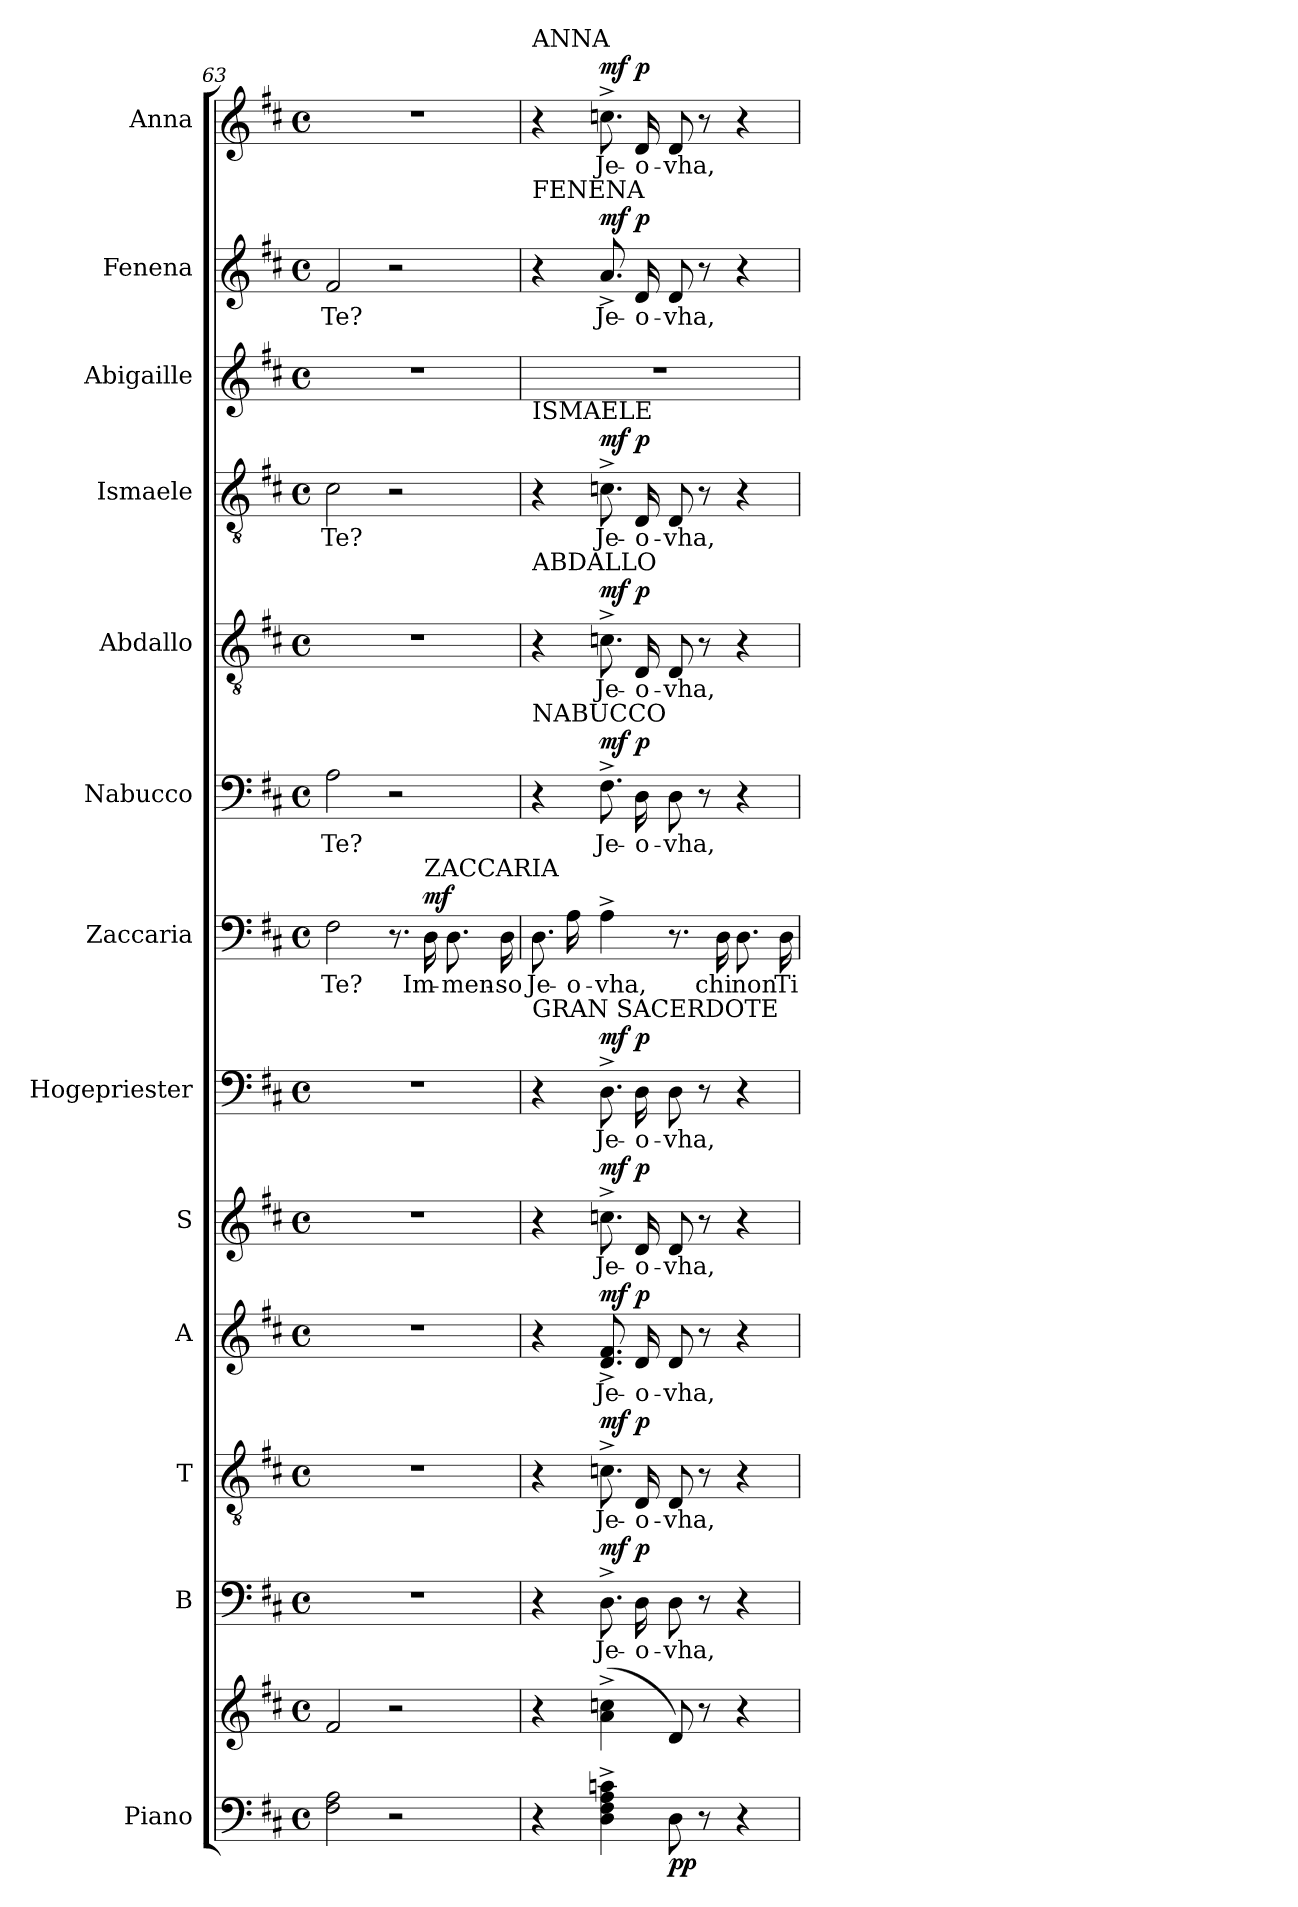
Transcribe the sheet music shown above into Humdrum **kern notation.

**kern	**kern	**dynam	**kern	**text	**dynam	**kern	**text	**dynam	**kern	**text	**dynam	**kern	**text	**dynam	**kern	**text	**dynam	**kern	**text	**dynam	**kern	**text	**dynam	**kern	**text	**dynam	**kern	**text	**dynam	**kern	**kern	**text	**dynam	**kern	**text	**dynam
*part13	*part13	*part13	*part12	*part12	*part12	*part11	*part11	*part11	*part10	*part10	*part10	*part9	*part9	*part9	*part8	*part8	*part8	*part7	*part7	*part7	*part6	*part6	*part6	*part5	*part5	*part5	*part4	*part4	*part4	*part3	*part2	*part2	*part2	*part1	*part1	*part1
*staff14	*staff13	*staff13/14	*staff12	*staff12	*staff12	*staff11	*staff11	*staff11	*staff10	*staff10	*staff10	*staff9	*staff9	*staff9	*staff8	*staff8	*staff8	*staff7	*staff7	*staff7	*staff6	*staff6	*staff6	*staff5	*staff5	*staff5	*staff4	*staff4	*staff4	*staff3	*staff2	*staff2	*staff2	*staff1	*staff1	*staff1
*I"Piano	*	*	*I"B	*	*	*I"T	*	*	*I"A	*	*	*I"S	*	*	*I"Hogepriester	*	*	*I"Zaccaria	*	*	*I"Nabucco	*	*	*I"Abdallo	*	*	*I"Ismaele	*	*	*I"Abigaille	*I"Fenena	*	*	*I"Anna	*	*
*I'Pno	*	*	*I'B	*	*	*I'T	*	*	*I'A	*	*	*I'S	*	*	*	*	*	*	*	*	*	*	*	*	*	*	*	*	*	*	*	*	*	*	*	*
!!LO:PB:g=z
*clefF4	*clefG2	*	*clefF4	*	*	*clefGv2	*	*	*clefG2	*	*	*clefG2	*	*	*clefF4	*	*	*clefF4	*	*	*clefF4	*	*	*clefGv2	*	*	*clefGv2	*	*	*clefG2	*clefG2	*	*	*clefG2	*	*
*k[f#c#]	*k[f#c#]	*	*k[f#c#]	*	*	*k[f#c#]	*	*	*k[f#c#]	*	*	*k[f#c#]	*	*	*k[f#c#]	*	*	*k[f#c#]	*	*	*k[f#c#]	*	*	*k[f#c#]	*	*	*k[f#c#]	*	*	*k[f#c#]	*k[f#c#]	*	*	*k[f#c#]	*	*
*M4/4	*M4/4	*	*M4/4	*	*	*M4/4	*	*	*M4/4	*	*	*M4/4	*	*	*M4/4	*	*	*M4/4	*	*	*M4/4	*	*	*M4/4	*	*	*M4/4	*	*	*M4/4	*M4/4	*	*	*M4/4	*	*
*met(c)	*met(c)	*	*met(c)	*	*	*met(c)	*	*	*met(c)	*	*	*met(c)	*	*	*met(c)	*	*	*met(c)	*	*	*met(c)	*	*	*met(c)	*	*	*met(c)	*	*	*met(c)	*met(c)	*	*	*met(c)	*	*
=63	=63	=63	=63	=63	=63	=63	=63	=63	=63	=63	=63	=63	=63	=63	=63	=63	=63	=63	=63	=63	=63	=63	=63	=63	=63	=63	=63	=63	=63	=63	=63	=63	=63	=63	=63	=63
!	!	!	!	!	!	!	!	!	!	!	!	!	!	!	!	!	!	!	!LO:LY:b	!	!	!LO:LY:b	!	!	!	!	!	!LO:LY:b	!	!	!	!LO:LY:b	!	!	!	!
2F#\ 2A\	2f#/	.	1r	.	.	1r	.	.	1r	.	.	1r	.	.	1r	.	.	2F#\	Te?	.	2A\	Te?	.	1r	.	.	2c#\	Te?	.	1r	2f#/	Te?	.	1r	.	.
2r	2r	.	.	.	.	.	.	.	.	.	.	.	.	.	.	.	.	8.r	.	.	2r	.	.	.	.	.	2r	.	.	.	2r	.	.	.	.	.
!	!	!	!	!	!	!	!	!	!	!	!	!	!	!	!	!	!	!LO:TX:a:t=ZACCARIA	!	!	!	!	!	!	!	!	!	!	!	!	!	!	!	!	!	!
!	!	!	!	!	!	!	!	!	!	!	!	!	!	!	!	!	!	!	!LO:LY:b	!LO:DY:a	!	!	!	!	!	!	!	!	!	!	!	!	!	!	!	!
.	.	.	.	.	.	.	.	.	.	.	.	.	.	.	.	.	.	16D\	Im-	mf	.	.	.	.	.	.	.	.	.	.	.	.	.	.	.	.
!	!	!	!	!	!	!	!	!	!	!	!	!	!	!	!	!	!	!	!LO:LY:b	!	!	!	!	!	!	!	!	!	!	!	!	!	!	!	!	!
.	.	.	.	.	.	.	.	.	.	.	.	.	.	.	.	.	.	8.D\	-men-	.	.	.	.	.	.	.	.	.	.	.	.	.	.	.	.	.
!	!	!	!	!	!	!	!	!	!	!	!	!	!	!	!	!	!	!	!LO:LY:b	!	!	!	!	!	!	!	!	!	!	!	!	!	!	!	!	!
.	.	.	.	.	.	.	.	.	.	.	.	.	.	.	.	.	.	16D\	-so	.	.	.	.	.	.	.	.	.	.	.	.	.	.	.	.	.
=64	=64	=64	=64	=64	=64	=64	=64	=64	=64	=64	=64	=64	=64	=64	=64	=64	=64	=64	=64	=64	=64	=64	=64	=64	=64	=64	=64	=64	=64	=64	=64	=64	=64	=64	=64	=64
!	!	!	!	!	!	!	!	!	!	!	!	!	!	!	!	!	!	!	!	!	!	!	!	!	!	!	!	!	!	!	!	!	!	!LO:TX:a:t=ANNA	!	!
!	!	!	!	!	!	!	!	!	!	!	!	!	!	!	!	!	!	!	!	!	!	!	!	!	!	!	!	!	!	!	!LO:TX:a:t=FENENA	!	!	!	!	!
!	!	!	!	!	!	!	!	!	!	!	!	!	!	!	!	!	!	!	!	!	!	!	!	!	!	!	!LO:TX:a:t=ISMAELE	!	!	!	!	!	!	!	!	!
!	!	!	!	!	!	!	!	!	!	!	!	!	!	!	!	!	!	!	!	!	!	!	!	!LO:TX:a:t=ABDALLO	!	!	!	!	!	!	!	!	!	!	!	!
!	!	!	!	!	!	!	!	!	!	!	!	!	!	!	!	!	!	!	!	!	!LO:TX:a:t=NABUCCO	!	!	!	!	!	!	!	!	!	!	!	!	!	!	!
!	!	!	!	!	!	!	!	!	!	!	!	!	!	!	!LO:TX:a:t=GRAN SACERDOTE	!	!	!	!	!	!	!	!	!	!	!	!	!	!	!	!	!	!	!	!	!
!	!	!	!	!	!	!	!	!	!	!	!	!	!	!	!	!	!	!	!LO:LY:b	!	!	!	!	!	!	!	!	!	!	!	!	!	!	!	!	!
4r	4r	.	4r	.	.	4r	.	.	4r	.	.	4r	.	.	4r	.	.	8.D\	Je-	.	4r	.	.	4r	.	.	4r	.	.	1r	4r	.	.	4r	.	.
!	!	!	!	!	!	!	!	!	!	!	!	!	!	!	!	!	!	!	!LO:LY:b	!	!	!	!	!	!	!	!	!	!	!	!	!	!	!	!	!
.	.	.	.	.	.	.	.	.	.	.	.	.	.	.	.	.	.	16A\	-o-	.	.	.	.	.	.	.	.	.	.	.	.	.	.	.	.	.
!	!	!	!	!LO:LY:b	!LO:DY:a	!	!LO:LY:b	!LO:DY:a	!	!LO:LY:b	!LO:DY:a	!	!LO:LY:b	!LO:DY:a	!	!LO:LY:b	!LO:DY:a	!	!LO:LY:b	!	!	!LO:LY:b	!LO:DY:a	!	!LO:LY:b	!LO:DY:a	!	!LO:LY:b	!LO:DY:a	!	!	!LO:LY:b	!LO:DY:a	!	!LO:LY:b	!LO:DY:a
4D\^ 4F#\^ 4A\^ 4cn\^	(4a\^ 4ccn\^	.	8.D^\	Je-	mf	8.cn^\	Je-	mf	8.d/^ 8.f#/^	Je-	mf	8.ccn^\	Je-	mf	8.D^\	Je-	mf	4A^\	-vha,	.	8.F#^\	Je-	mf	8.cn^\	Je-	mf	8.cn^\	Je-	mf	.	8.a^/	Je-	mf	8.ccn^\	Je-	mf
!	!	!	!	!LO:LY:b	!LO:DY:a	!	!LO:LY:b	!LO:DY:a	!	!LO:LY:b	!LO:DY:a	!	!LO:LY:b	!LO:DY:a	!	!LO:LY:b	!LO:DY:a	!	!	!	!	!LO:LY:b	!LO:DY:a	!	!LO:LY:b	!LO:DY:a	!	!LO:LY:b	!LO:DY:a	!	!	!LO:LY:b	!LO:DY:a	!	!LO:LY:b	!LO:DY:a
.	.	.	16D\	-o-	p	16D/	-o-	p	16d/	-o-	p	16d/	-o-	p	16D\	-o-	p	.	.	.	16D\	-o-	p	16D/	-o-	p	16D/	-o-	p	.	16d/	-o-	p	16d/	-o-	p
!	!	!LO:DY:b=2	!	!LO:LY:b	!	!	!LO:LY:b	!	!	!LO:LY:b	!	!	!LO:LY:b	!	!	!LO:LY:b	!	!	!	!	!	!LO:LY:b	!	!	!LO:LY:b	!	!	!LO:LY:b	!	!	!	!LO:LY:b	!	!	!LO:LY:b	!
!	!	!LO:DY:n=1:b	!	!	!	!	!	!	!	!	!	!	!	!	!	!	!	!	!	!	!	!	!	!	!	!	!	!	!	!	!	!	!	!	!	!
8D\	8d/)	p p	8D\	-vha,	.	8D/	-vha,	.	8d/	-vha,	.	8d/	-vha,	.	8D\	-vha,	.	8.r	.	.	8D\	-vha,	.	8D/	-vha,	.	8D/	-vha,	.	.	8d/	-vha,	.	8d/	-vha,	.
8r	8r	.	8r	.	.	8r	.	.	8r	.	.	8r	.	.	8r	.	.	.	.	.	8r	.	.	8r	.	.	8r	.	.	.	8r	.	.	8r	.	.
!	!	!	!	!	!	!	!	!	!	!	!	!	!	!	!	!	!	!	!LO:LY:b	!	!	!	!	!	!	!	!	!	!	!	!	!	!	!	!	!
.	.	.	.	.	.	.	.	.	.	.	.	.	.	.	.	.	.	16D\	chi	.	.	.	.	.	.	.	.	.	.	.	.	.	.	.	.	.
!	!	!	!	!	!	!	!	!	!	!	!	!	!	!	!	!	!	!	!LO:LY:b	!	!	!	!	!	!	!	!	!	!	!	!	!	!	!	!	!
4r	4r	.	4r	.	.	4r	.	.	4r	.	.	4r	.	.	4r	.	.	8.D\	non	.	4r	.	.	4r	.	.	4r	.	.	.	4r	.	.	4r	.	.
!	!	!	!	!	!	!	!	!	!	!	!	!	!	!	!	!	!	!	!LO:LY:b	!	!	!	!	!	!	!	!	!	!	!	!	!	!	!	!	!
.	.	.	.	.	.	.	.	.	.	.	.	.	.	.	.	.	.	16D\	Ti	.	.	.	.	.	.	.	.	.	.	.	.	.	.	.	.	.
=	=	=	=	=	=	=	=	=	=	=	=	=	=	=	=	=	=	=	=	=	=	=	=	=	=	=	=	=	=	=	=	=	=	=	=	=
*-	*-	*-	*-	*-	*-	*-	*-	*-	*-	*-	*-	*-	*-	*-	*-	*-	*-	*-	*-	*-	*-	*-	*-	*-	*-	*-	*-	*-	*-	*-	*-	*-	*-	*-	*-	*-
